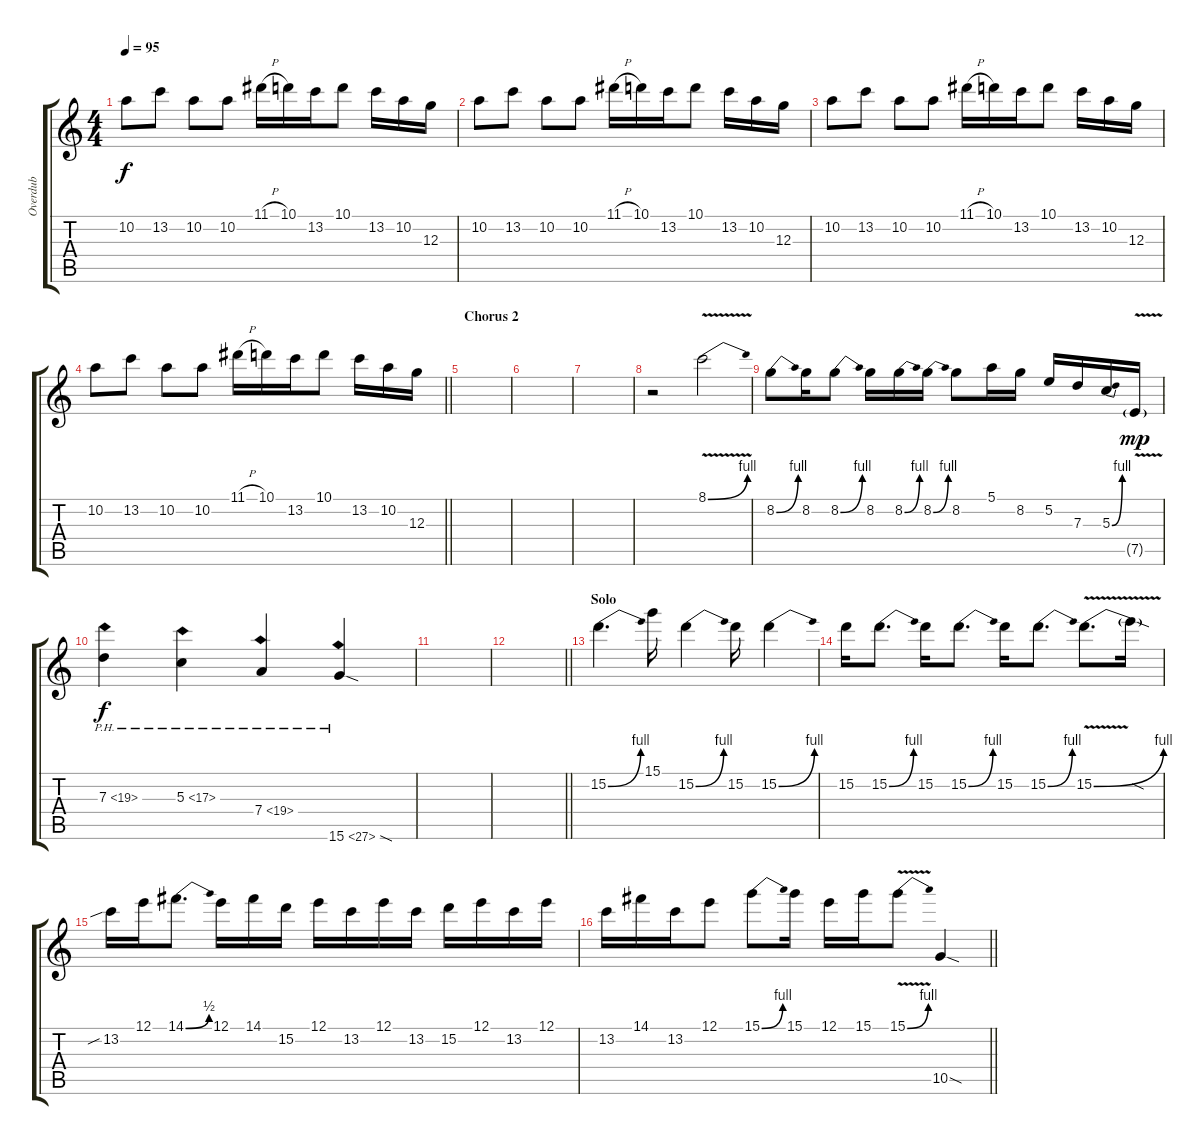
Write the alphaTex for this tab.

\track ("Overdub" "Overdub") {instrument overdrivenguitar}
\staff {score tabs}
\tuning (E4 B3 G3 D3 A2 E2) {hide}
\ts (4 4)
\tempo 95
\clef g2
\ks c
10.2.8{dy f} 13.2.8 10.2.8 10.2.8 11.1{h}.16 10.1.16 13.2.16 10.1.8 13.2.16 10.2.16 12.3.16 |
10.2.8 13.2.8 10.2.8 10.2.8 11.1{h}.16 10.1.16 13.2.16 10.1.8 13.2.16 10.2.16 12.3.16 |
10.2.8 13.2.8 10.2.8 10.2.8 11.1{h}.16 10.1.16 13.2.16 10.1.8 13.2.16 10.2.16 12.3.16 |
\barLineRight lightlight
10.2.8 13.2.8 10.2.8 10.2.8 11.1{h}.16 10.1.16 13.2.16 10.1.8 13.2.16 10.2.16 12.3.16 |
\section ("" "Chorus 2")
|
|
|
r.2 8.1{be (bend 0 0 60 4) v}.2 |
8.2{be (bend 0 0 60 4)}.8 8.2.16 8.2{be (bend 0 0 60 4)}.8 8.2.16 8.2{be (bend 0 0 60 4)}.16 8.2{be (bend 0 0 60 4)}.16 8.2.8 5.1.16 8.2.16 5.2.16 7.3.16 5.3{be (bend 0 0 60 4)}.16 7.5{v g}.16{dy mp} |
7.3{ph 12}.4{dy f} 5.3{ph 12}.4 7.4{ph 12}.4 15.6{ph 12 sod}.4 |
|
\barLineRight lightlight
|
\section ("" "Solo")
15.2{be (bend 0 0 60 4)}.4{d} 15.1.16 15.2{be (bend 0 0 60 4)}.4 15.2.16 15.2{be (bend 0 0 60 4)}.4 |
15.2.16 15.2{be (bend 0 0 60 4)}.8{d} 15.2.16 15.2{be (bend 0 0 60 4)}.8{d} 15.2.16 15.2{be (bend 0 0 60 4)}.8{d} 15.2{be (bend 0 0 60 4) v}.8{d} 15.2{sod t}.16 |
13.2{sib}.16 12.1.16 14.1{be (bend 0 0 60 2)}.8{d} 12.1.16 14.1.16 15.2.16 12.1.16 13.2.16 12.1.16 13.2.16 15.2.16 12.1.16 13.2.16 12.1.16 |
\barLineRight lightlight
13.2.16 14.1.16 13.2.16 12.1.8 15.1{be (bend 0 0 60 4)}.8 15.1.16 12.1.16 15.1.16 15.1{be (bend 0 0 60 4) v}.8 10.5{sod}.4
